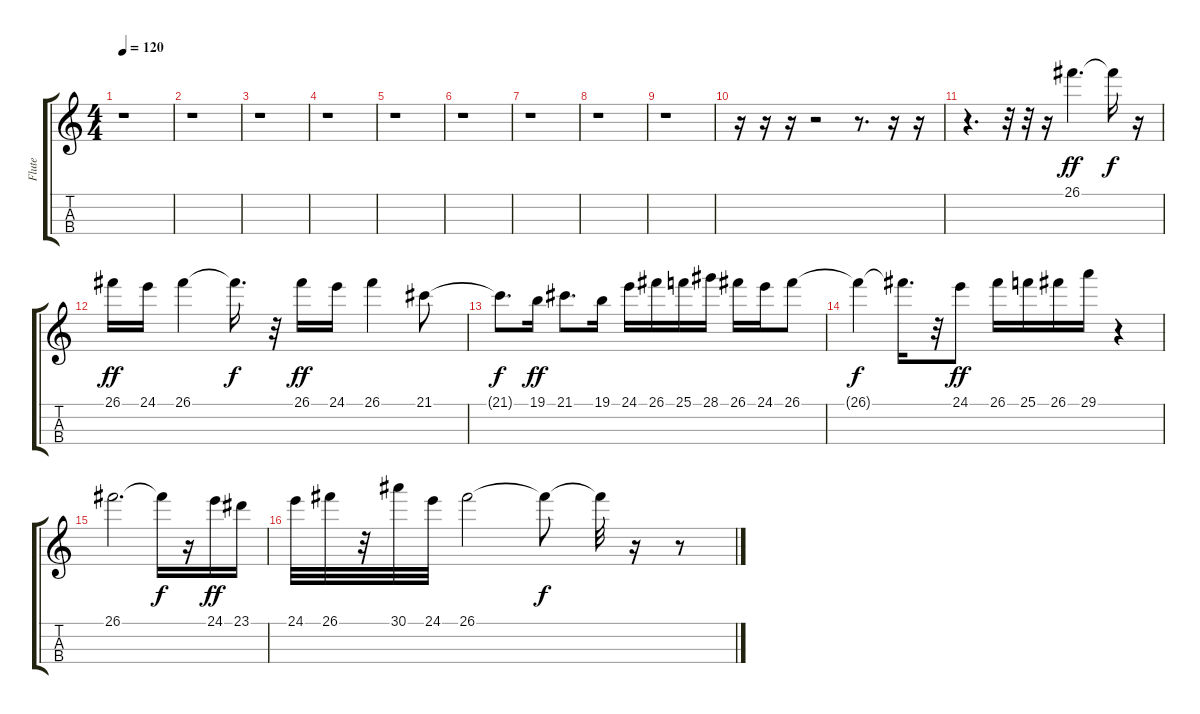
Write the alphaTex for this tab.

\track ("Flute" "Flute") {instrument recorder}
\staff {score tabs}
\tuning (E4 B3 G3 D3) {hide}
\ts (4 4)
\tempo 120
\clef g2
\ks c
r.1{dy ff} |
r.1 |
r.1 |
r.1 |
r.1 |
r.1 |
r.1 |
r.1 |
r.1 |
r.16 r.16 r.16 r.2 r.8{d} r.16 r.16 |
r.4{d} r.32 r.32 r.16 26.1.4{d} 26.1{t}.16{dy f} r.16 |
26.1.16{dy ff} 24.1.16 26.1.4 26.1{t}.16{d dy f} r.32 26.1.16{dy ff} 24.1.16 26.1.4 21.1.8 |
21.1{t}.8{d dy f} 19.1.16{dy ff} 21.1.8{d} 19.1.16 24.1.16 26.1.16 25.1.16 28.1.16 26.1.16 24.1.16 26.1.8 |
26.1{t}.4{dy f} 26.1{t}.16{d} r.32 24.1.8{dy ff} 26.1.16 25.1.16 26.1.16 29.1.16 r.4 |
26.1.2{d} 26.1{t}.16{dy f} r.16 24.1.16{dy ff} 23.1.16 |
24.1.32 26.1.32 r.32 30.1.32 24.1.32 26.1.2 26.1{t}.8{dy f} 26.1{t}.32 r.16 r.8
